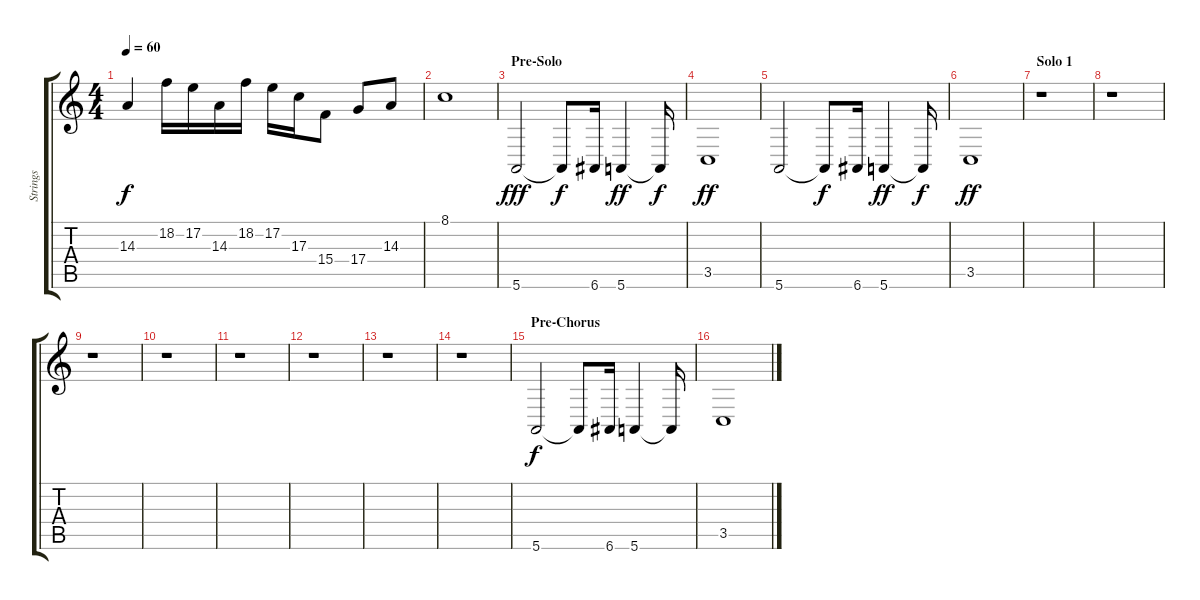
\track ("Strings" "Strings") {instrument stringensemble1}
\staff {score tabs}
\tuning (E4 B3 G3 D3 A2 E2) {hide}
\ts (4 4)
\tempo 60
\clef g2
\ks c
14.3.4{dy f} 18.2.16 17.2.16 14.3.16 18.2.16 17.2.16 17.3.16 15.4.8 17.4.8 14.3.8 |
8.1.1 |
\section ("" "Pre-Solo")
5.6.2{dy fff} 5.6{t}.8{dy f} 6.6.16 5.6.4{dy ff} 5.6{t}.16{dy f} |
3.5.1{dy ff} |
5.6.2 5.6{t}.8{dy f} 6.6.16 5.6.4{dy ff} 5.6{t}.16{dy f} |
3.5.1{dy ff} |
\section ("" "Solo 1 ")
r.1 |
r.1 |
r.1 |
r.1 |
r.1 |
r.1 |
r.1 |
r.1 |
\section ("" "Pre-Chorus")
5.6.2{dy f} 5.6{t}.8 6.6.16 5.6.4 5.6{t}.16 |
3.5.1
